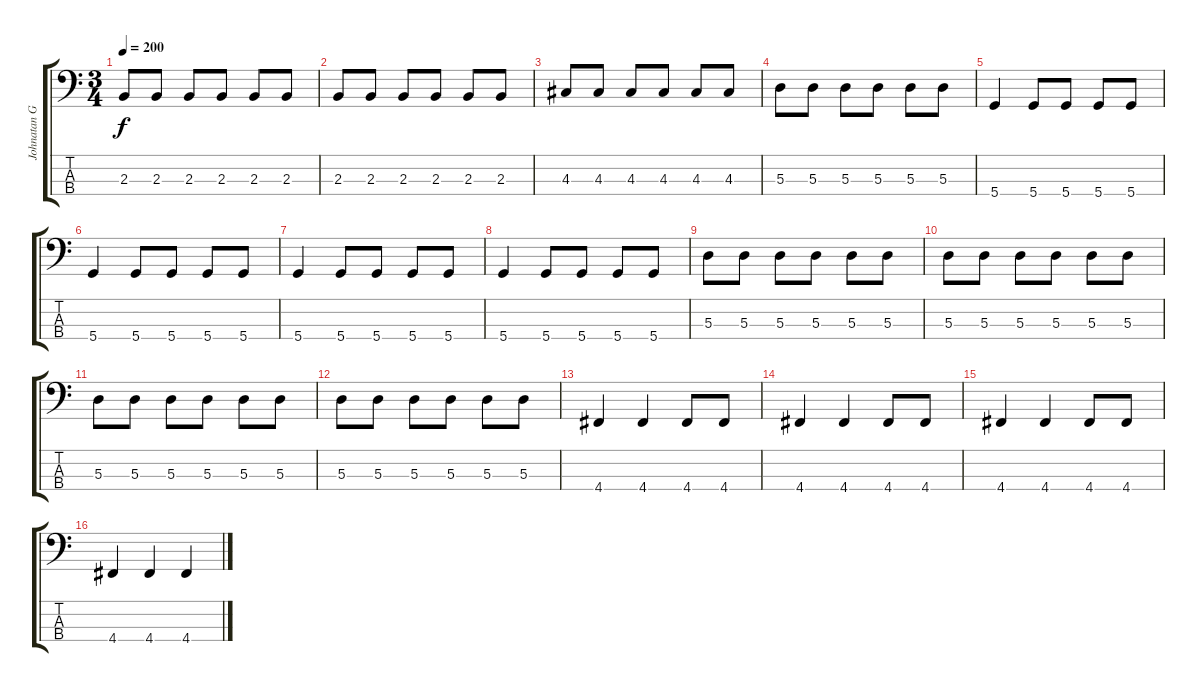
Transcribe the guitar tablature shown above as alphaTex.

\track ("Johnatan Gallant" "Johnatan G") {instrument electricbassfinger}
\staff {score tabs}
\tuning (G2 D2 A1 D1) {hide}
\ts (3 4)
\tempo 200
\clef f4
\ks c
2.3.8{dy f} 2.3.8 2.3.8 2.3.8 2.3.8 2.3.8 |
2.3.8 2.3.8 2.3.8 2.3.8 2.3.8 2.3.8 |
4.3.8 4.3.8 4.3.8 4.3.8 4.3.8 4.3.8 |
5.3.8 5.3.8 5.3.8 5.3.8 5.3.8 5.3.8 |
5.4.4 5.4.8 5.4.8 5.4.8 5.4.8 |
5.4.4 5.4.8 5.4.8 5.4.8 5.4.8 |
5.4.4 5.4.8 5.4.8 5.4.8 5.4.8 |
5.4.4 5.4.8 5.4.8 5.4.8 5.4.8 |
5.3.8 5.3.8 5.3.8 5.3.8 5.3.8 5.3.8 |
5.3.8 5.3.8 5.3.8 5.3.8 5.3.8 5.3.8 |
5.3.8 5.3.8 5.3.8 5.3.8 5.3.8 5.3.8 |
5.3.8 5.3.8 5.3.8 5.3.8 5.3.8 5.3.8 |
4.4.4 4.4.4 4.4.8 4.4.8 |
4.4.4 4.4.4 4.4.8 4.4.8 |
4.4.4 4.4.4 4.4.8 4.4.8 |
4.4.4 4.4.4 4.4.4
